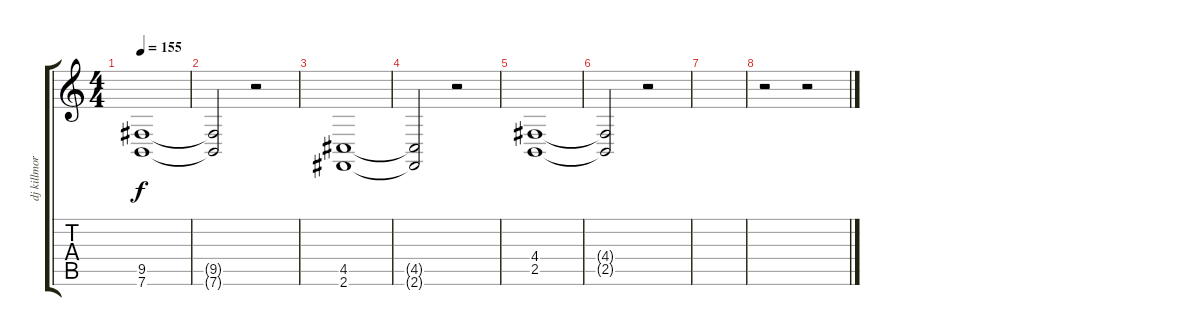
\track ("dj killmore" "dj killmor") {instrument acousticgrandpiano}
\staff {score tabs}
\tuning (E4 B3 G3 D3 A2 E2) {hide}
\ts (4 4)
\tempo 155
\clef g2
\ks c
(9.5 7.6).1{dy f} |
(9.5{t} 7.6{t}).2 r.2 |
(4.5 2.6).1 |
(4.5{t} 2.6{t}).2 r.2 |
(4.4 2.5).1 |
(4.4{t} 2.5{t}).2 r.2 |
|
r.2 r.2
